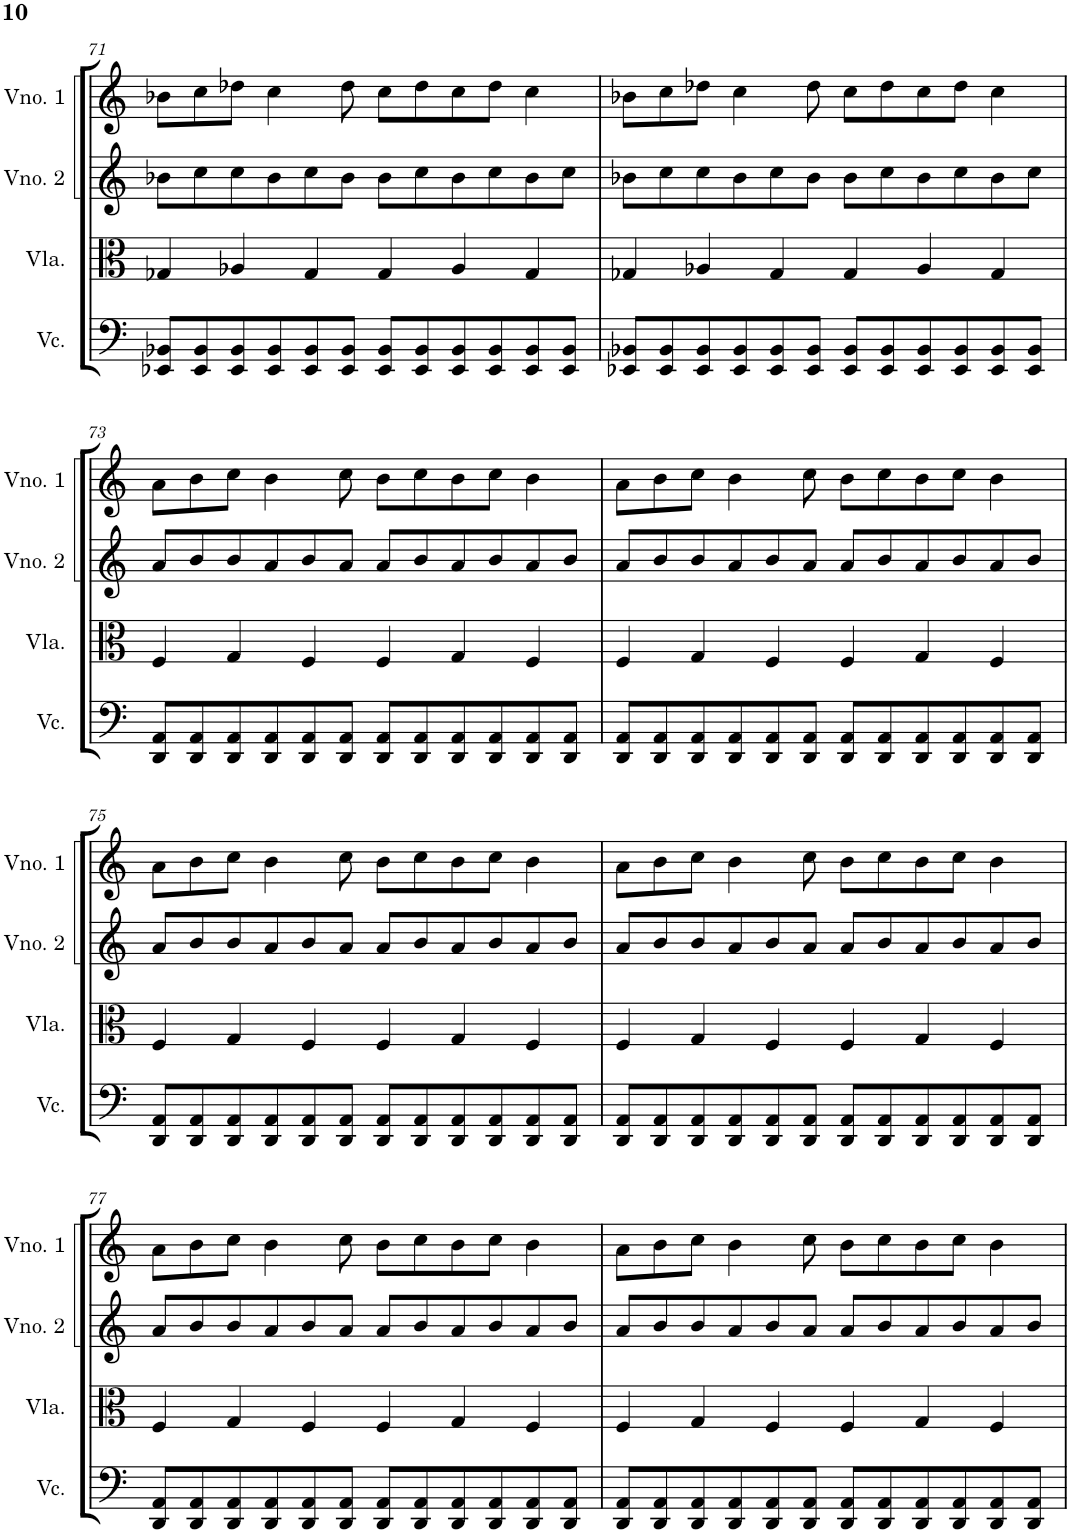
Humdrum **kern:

**kern	**kern	**kern	**kern
*part4	*part3	*part2	*part1
*staff4	*staff3	*staff2	*staff1
*I"Violoncelo	*I"Viola	*I"Violino 2	*I"Violino 1
*I'Vc.	*I'Vla.	*I'Vno. 2	*I'Vno. 1
!!LO:PB:g=z
*clefF4	*clefC3	*clefG2	*clefG2
*k[]	*k[]	*k[]	*k[]
*M6/4	*M6/4	*M6/4	*M6/4
=71	=71	=71	=71
8EE-X/ 8BB-X/L	4G-X/	8b-X\L	8b-X\L
8EE-/ 8BB-/	.	8cc\	8cc\
8EE-/ 8BB-/	4A-X/	8cc\	8dd-X\J
8EE-/ 8BB-/	.	8b-\	4cc\
8EE-/ 8BB-/	4G-/	8cc\	.
8EE-/ 8BB-/J	.	8b-\J	8dd-\
8EE-/ 8BB-/L	4G-/	8b-\L	8cc\L
8EE-/ 8BB-/	.	8cc\	8dd-\
8EE-/ 8BB-/	4A-/	8b-\	8cc\
8EE-/ 8BB-/	.	8cc\	8dd-\J
8EE-/ 8BB-/	4G-/	8b-\	4cc\
8EE-/ 8BB-/J	.	8cc\J	.
=72	=72	=72	=72
8EE-X/ 8BB-X/L	4G-X/	8b-X\L	8b-X\L
8EE-/ 8BB-/	.	8cc\	8cc\
8EE-/ 8BB-/	4A-X/	8cc\	8dd-X\J
8EE-/ 8BB-/	.	8b-\	4cc\
8EE-/ 8BB-/	4G-/	8cc\	.
8EE-/ 8BB-/J	.	8b-\J	8dd-\
8EE-/ 8BB-/L	4G-/	8b-\L	8cc\L
8EE-/ 8BB-/	.	8cc\	8dd-\
8EE-/ 8BB-/	4A-/	8b-\	8cc\
8EE-/ 8BB-/	.	8cc\	8dd-\J
8EE-/ 8BB-/	4G-/	8b-\	4cc\
8EE-/ 8BB-/J	.	8cc\J	.
!!LO:LB:g=z
=73	=73	=73	=73
8DD/ 8AA/L	4F/	8a/L	8a\L
8DD/ 8AA/	.	8b/	8b\
8DD/ 8AA/	4G/	8b/	8cc\J
8DD/ 8AA/	.	8a/	4b\
8DD/ 8AA/	4F/	8b/	.
8DD/ 8AA/J	.	8a/J	8cc\
8DD/ 8AA/L	4F/	8a/L	8b\L
8DD/ 8AA/	.	8b/	8cc\
8DD/ 8AA/	4G/	8a/	8b\
8DD/ 8AA/	.	8b/	8cc\J
8DD/ 8AA/	4F/	8a/	4b\
8DD/ 8AA/J	.	8b/J	.
=74	=74	=74	=74
8DD/ 8AA/L	4F/	8a/L	8a\L
8DD/ 8AA/	.	8b/	8b\
8DD/ 8AA/	4G/	8b/	8cc\J
8DD/ 8AA/	.	8a/	4b\
8DD/ 8AA/	4F/	8b/	.
8DD/ 8AA/J	.	8a/J	8cc\
8DD/ 8AA/L	4F/	8a/L	8b\L
8DD/ 8AA/	.	8b/	8cc\
8DD/ 8AA/	4G/	8a/	8b\
8DD/ 8AA/	.	8b/	8cc\J
8DD/ 8AA/	4F/	8a/	4b\
8DD/ 8AA/J	.	8b/J	.
!!LO:LB:g=z
=75	=75	=75	=75
8DD/ 8AA/L	4F/	8a/L	8a\L
8DD/ 8AA/	.	8b/	8b\
8DD/ 8AA/	4G/	8b/	8cc\J
8DD/ 8AA/	.	8a/	4b\
8DD/ 8AA/	4F/	8b/	.
8DD/ 8AA/J	.	8a/J	8cc\
8DD/ 8AA/L	4F/	8a/L	8b\L
8DD/ 8AA/	.	8b/	8cc\
8DD/ 8AA/	4G/	8a/	8b\
8DD/ 8AA/	.	8b/	8cc\J
8DD/ 8AA/	4F/	8a/	4b\
8DD/ 8AA/J	.	8b/J	.
=76	=76	=76	=76
8DD/ 8AA/L	4F/	8a/L	8a\L
8DD/ 8AA/	.	8b/	8b\
8DD/ 8AA/	4G/	8b/	8cc\J
8DD/ 8AA/	.	8a/	4b\
8DD/ 8AA/	4F/	8b/	.
8DD/ 8AA/J	.	8a/J	8cc\
8DD/ 8AA/L	4F/	8a/L	8b\L
8DD/ 8AA/	.	8b/	8cc\
8DD/ 8AA/	4G/	8a/	8b\
8DD/ 8AA/	.	8b/	8cc\J
8DD/ 8AA/	4F/	8a/	4b\
8DD/ 8AA/J	.	8b/J	.
!!LO:LB:g=z
=77	=77	=77	=77
8DD/ 8AA/L	4F/	8a/L	8a\L
8DD/ 8AA/	.	8b/	8b\
8DD/ 8AA/	4G/	8b/	8cc\J
8DD/ 8AA/	.	8a/	4b\
8DD/ 8AA/	4F/	8b/	.
8DD/ 8AA/J	.	8a/J	8cc\
8DD/ 8AA/L	4F/	8a/L	8b\L
8DD/ 8AA/	.	8b/	8cc\
8DD/ 8AA/	4G/	8a/	8b\
8DD/ 8AA/	.	8b/	8cc\J
8DD/ 8AA/	4F/	8a/	4b\
8DD/ 8AA/J	.	8b/J	.
=78	=78	=78	=78
8DD/ 8AA/L	4F/	8a/L	8a\L
8DD/ 8AA/	.	8b/	8b\
8DD/ 8AA/	4G/	8b/	8cc\J
8DD/ 8AA/	.	8a/	4b\
8DD/ 8AA/	4F/	8b/	.
8DD/ 8AA/J	.	8a/J	8cc\
8DD/ 8AA/L	4F/	8a/L	8b\L
8DD/ 8AA/	.	8b/	8cc\
8DD/ 8AA/	4G/	8a/	8b\
8DD/ 8AA/	.	8b/	8cc\J
8DD/ 8AA/	4F/	8a/	4b\
8DD/ 8AA/J	.	8b/J	.
=	=	=	=
*-	*-	*-	*-
